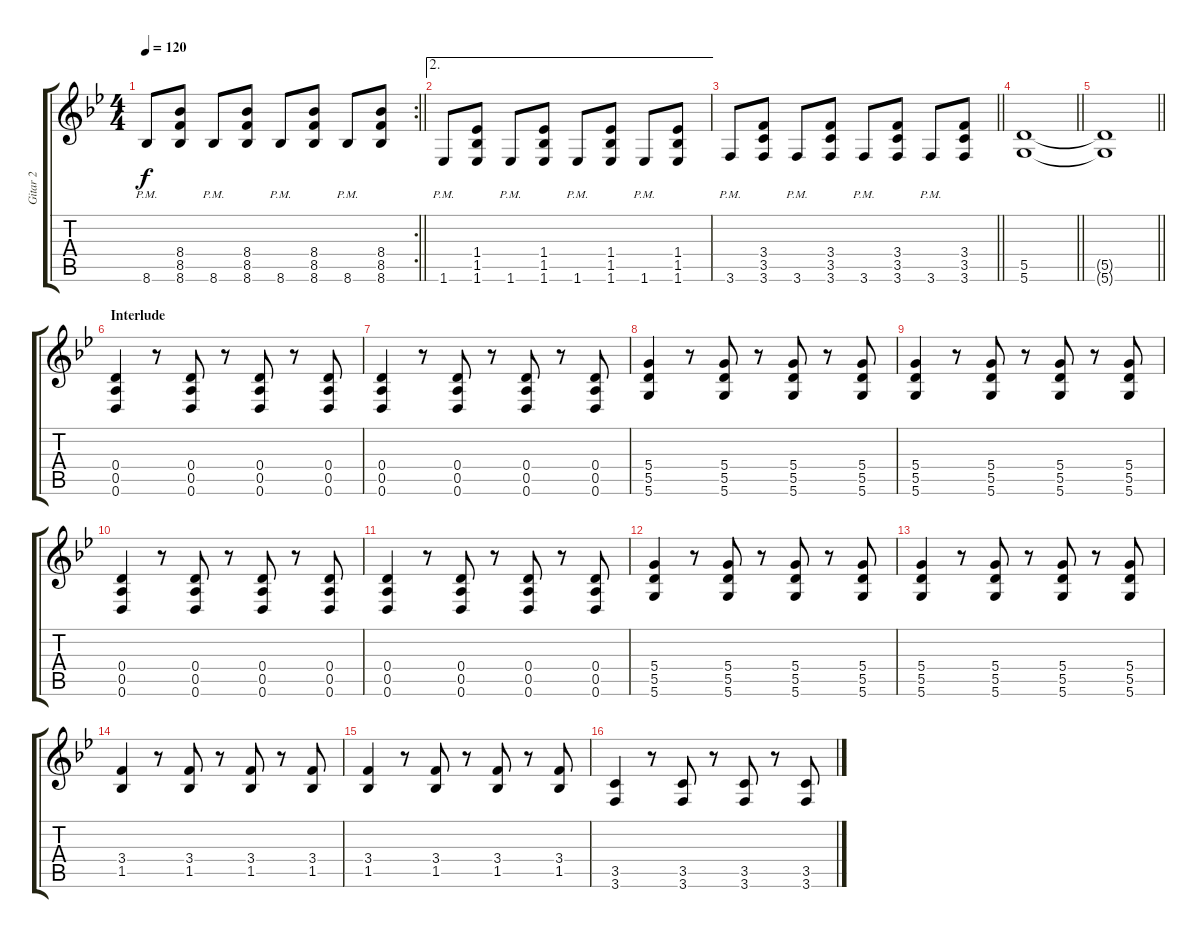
\track ("Gitar 2" "Gitar 2") {instrument overdrivenguitar}
\staff {score tabs}
\tuning (E4 B3 G3 D3 A2 D2) {hide}
\rc 2
\ts (4 4)
\tempo 120
\clef g2
\barLineRight lightlight
\ks bb
8.6{pm}.8{dy f} (8.4 8.5 8.6).8 8.6{pm}.8 (8.4 8.5 8.6).8 8.6{pm}.8 (8.4 8.5 8.6).8 8.6{pm}.8 (8.4 8.5 8.6).8 |
\ae 2
1.6{pm}.8 (1.4 1.5 1.6).8 1.6{pm}.8 (1.4 1.5 1.6).8 1.6{pm}.8 (1.4 1.5 1.6).8 1.6{pm}.8 (1.4 1.5 1.6).8 |
\barLineRight lightlight
3.6{pm}.8 (3.4 3.5 3.6).8 3.6{pm}.8 (3.4 3.5 3.6).8 3.6{pm}.8 (3.4 3.5 3.6).8 3.6{pm}.8 (3.4 3.5 3.6).8 |
\barLineRight lightlight
(5.5 5.6).1 |
\barLineRight lightlight
(5.5{t} 5.6{t}).1 |
\section ("" "Interlude")
(0.4 0.5 0.6).4 r.8 (0.4 0.5 0.6).8 r.8 (0.4 0.5 0.6).8 r.8 (0.4 0.5 0.6).8 |
(0.4 0.5 0.6).4 r.8 (0.4 0.5 0.6).8 r.8 (0.4 0.5 0.6).8 r.8 (0.4 0.5 0.6).8 |
(5.4 5.5 5.6).4 r.8 (5.4 5.5 5.6).8 r.8 (5.4 5.5 5.6).8 r.8 (5.4 5.5 5.6).8 |
(5.4 5.5 5.6).4 r.8 (5.4 5.5 5.6).8 r.8 (5.4 5.5 5.6).8 r.8 (5.4 5.5 5.6).8 |
(0.4 0.5 0.6).4 r.8 (0.4 0.5 0.6).8 r.8 (0.4 0.5 0.6).8 r.8 (0.4 0.5 0.6).8 |
(0.4 0.5 0.6).4 r.8 (0.4 0.5 0.6).8 r.8 (0.4 0.5 0.6).8 r.8 (0.4 0.5 0.6).8 |
(5.4 5.5 5.6).4 r.8 (5.4 5.5 5.6).8 r.8 (5.4 5.5 5.6).8 r.8 (5.4 5.5 5.6).8 |
(5.4 5.5 5.6).4 r.8 (5.4 5.5 5.6).8 r.8 (5.4 5.5 5.6).8 r.8 (5.4 5.5 5.6).8 |
(3.4 1.5).4 r.8 (3.4 1.5).8 r.8 (3.4 1.5).8 r.8 (3.4 1.5).8 |
(3.4 1.5).4 r.8 (3.4 1.5).8 r.8 (3.4 1.5).8 r.8 (3.4 1.5).8 |
(3.5 3.6).4 r.8 (3.5 3.6).8 r.8 (3.5 3.6).8 r.8 (3.5 3.6).8
